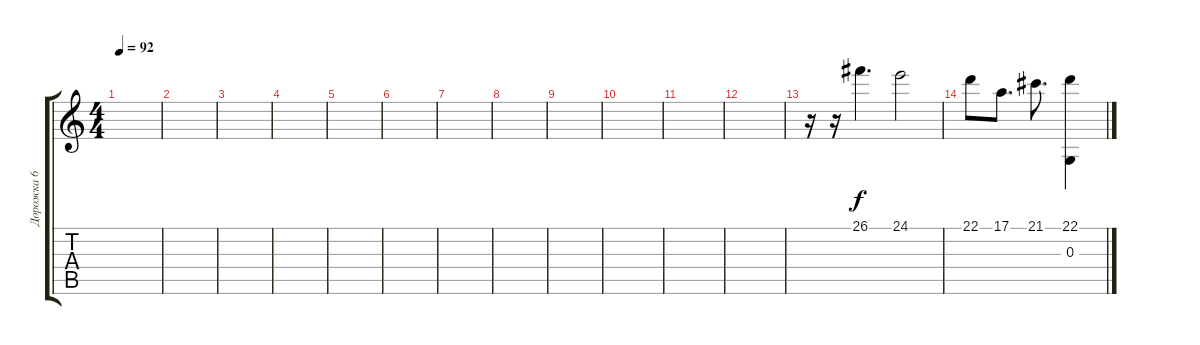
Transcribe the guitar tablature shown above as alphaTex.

\track ("Дорожка 6" "Дорожка 6") {instrument tremolostrings}
\staff {score tabs}
\tuning (E4 B3 G3 D3 A2 E2) {hide}
\ts (4 4)
\tempo 92
\clef g2
\ks c
|
|
|
|
|
|
|
|
|
|
|
|
r.16 r.16 26.1.4{d} 24.1.2 |
22.1.8 17.1.8{d} 21.1.8{d} (22.1 0.3).4
